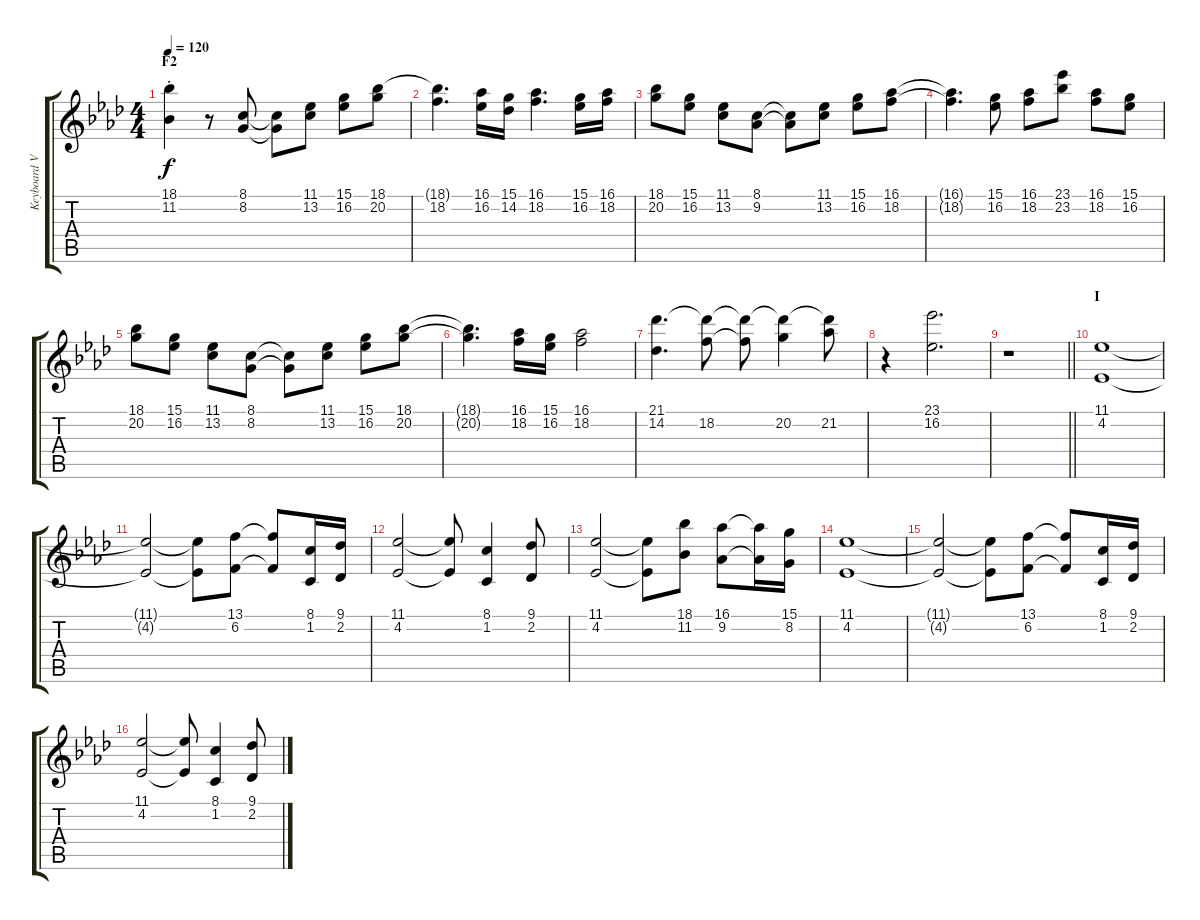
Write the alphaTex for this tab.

\track ("Keyboard VII" "Keyboard V") {instrument stringensemble1}
\staff {score tabs}
\tuning (E4 B3 G3 D3 A2 E2) {hide}
\ts (4 4)
\section ("" "F2")
\tempo 120
\clef g2
\ks ab
(18.1{st} 11.2{st}).4{dy f} r.8 (8.1 8.2).8 (8.1{t} 8.2{t}).8 (11.1 13.2).8 (15.1 16.2).8 (18.1 20.2).8 |
(18.1{t} 18.2).4{d} (16.1 16.2).16 (15.1 14.2).16 (16.1 18.2).4{d} (15.1 16.2).16 (16.1 18.2).16 |
(18.1 20.2).8 (15.1 16.2).8 (11.1 13.2).8 (8.1 9.2).8 (8.1{t} 9.2{t}).8 (11.1 13.2).8 (15.1 16.2).8 (16.1 18.2).8 |
(16.1{t} 18.2{t}).4{d} (15.1 16.2).8 (16.1 18.2).8 (23.1 23.2).8 (16.1 18.2).8 (15.1 16.2).8 |
(18.1 20.2).8 (15.1 16.2).8 (11.1 13.2).8 (8.1 8.2).8 (8.1{t} 8.2{t}).8 (11.1 13.2).8 (15.1 16.2).8 (18.1 20.2).8 |
(18.1{t} 20.2{t}).4{d} (16.1 18.2).16 (15.1 16.2).16 (16.1 18.2).2 |
(21.1 14.2).4{d} (21.1{t} 18.2).8 (21.1{t} 18.2{t}).8 (21.1{t} 20.2).4 (21.1{t} 21.2).8 |
r.4 (23.1 16.2).2{d} |
\barLineRight lightlight
r.1 |
\section ("" "I")
(11.1 4.2).1 |
(11.1{t} 4.2{t}).2 (11.1{t} 4.2{t}).8 (13.1 6.2).8 (13.1{t} 6.2{t}).8 (8.1 1.2).16 (9.1 2.2).16 |
(11.1 4.2).2 (11.1{t} 4.2{t}).8 (8.1 1.2).4 (9.1 2.2).8 |
(11.1 4.2).2 (11.1{t} 4.2{t}).8 (18.1 11.2).8 (16.1 9.2).8 (16.1{t} 9.2{t}).16 (15.1 8.2).16 |
(11.1 4.2).1 |
(11.1{t} 4.2{t}).2 (11.1{t} 4.2{t}).8 (13.1 6.2).8 (13.1{t} 6.2{t}).8 (8.1 1.2).16 (9.1 2.2).16 |
(11.1 4.2).2 (11.1{t} 4.2{t}).8 (8.1 1.2).4 (9.1 2.2).8
